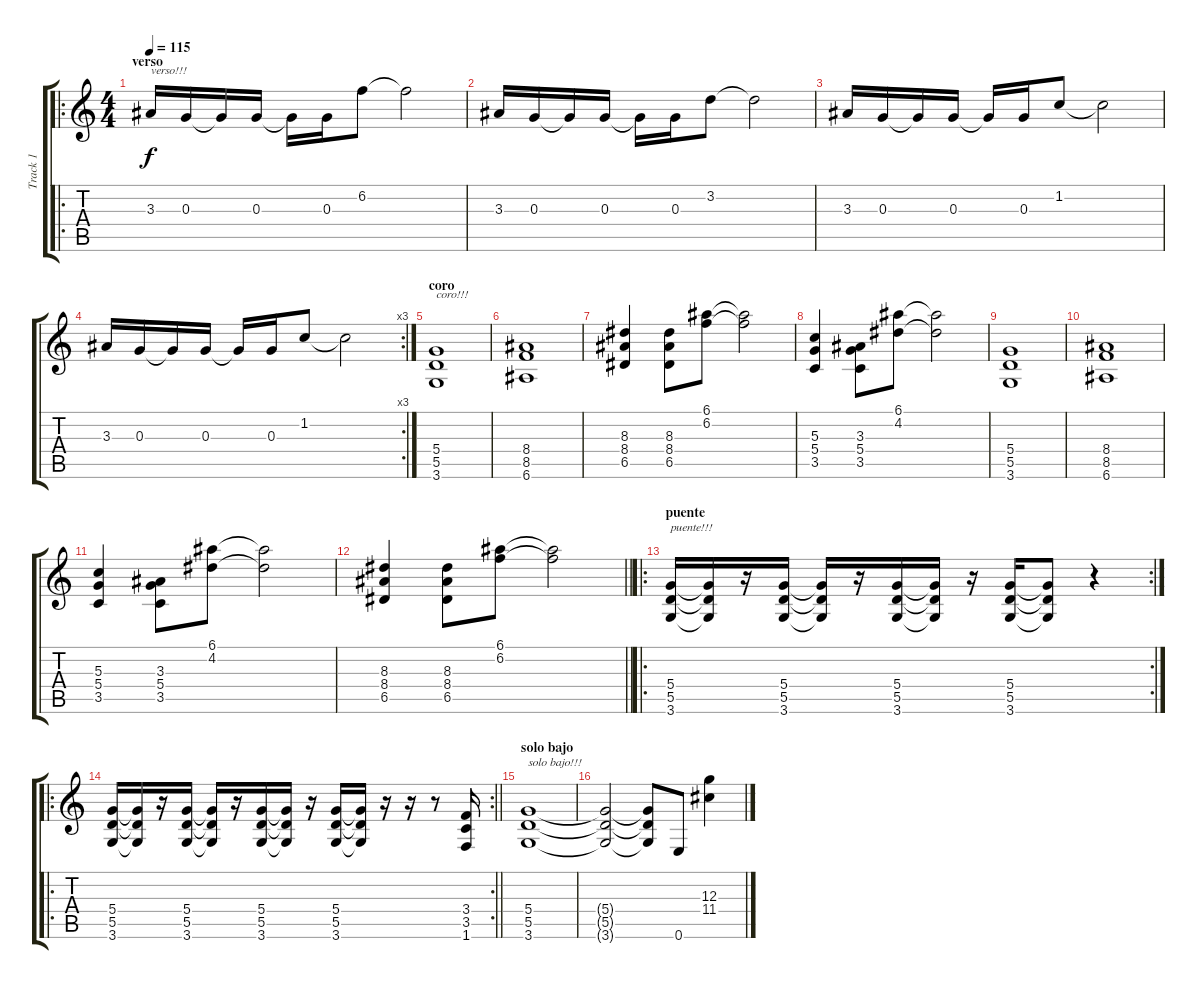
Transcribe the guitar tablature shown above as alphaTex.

\track ("Track 1" "Track 1") {instrument distortionguitar}
\staff {score tabs}
\tuning (E4 B3 G3 D3 A2 E2) {hide}
\ro
\ts (4 4)
\section ("" "verso")
\tempo 115
\clef g2
\ks c
3.3.16{txt "verso!!!" dy f} 0.3.16 0.3{t}.16 0.3.16 0.3{t}.16 0.3.16 6.2.8 6.2{t}.2 |
3.3.16 0.3.16 0.3{t}.16 0.3.16 0.3{t}.16 0.3.16 3.2.8 3.2{t}.2 |
3.3.16 0.3.16 0.3{t}.16 0.3.16 0.3{t}.16 0.3.16 1.2.8 1.2{t}.2 |
\rc 3
3.3.16 0.3.16 0.3{t}.16 0.3.16 0.3{t}.16 0.3.16 1.2.8 1.2{t}.2 |
\section ("" "coro")
(5.4 5.5 3.6).1{txt "coro!!!"} |
(8.4 8.5 6.6).1 |
(8.3 8.4 6.5).4 (8.3 8.4 6.5).8 (6.1 6.2).8 (6.1{t} 6.2{t}).2 |
(5.3 5.4 3.5).4 (3.3 5.4 3.5).8 (6.1 4.2).8 (6.1{t} 4.2{t}).2 |
(5.4 5.5 3.6).1 |
(8.4 8.5 6.6).1 |
(5.3 5.4 3.5).4 (3.3 5.4 3.5).8 (6.1 4.2).8 (6.1{t} 4.2{t}).2 |
\barLineRight lightlight
(8.3 8.4 6.5).4 (8.3 8.4 6.5).8 (6.1 6.2).8 (6.1{t} 6.2{t}).2 |
\ro
\rc 2
\section ("" "puente")
(5.4 5.5 3.6).16{txt "puente!!!"} (5.4{t} 5.5{t} 3.6{t}).16 r.16 (5.4 5.5 3.6).16 (5.4{t} 5.5{t} 3.6{t}).16 r.16 (5.4 5.5 3.6).16 (5.4{t} 5.5{t} 3.6{t}).16 r.16 (5.4 5.5 3.6).16 (5.4{t} 5.5{t} 3.6{t}).8 r.4 |
\ro
\rc 2
\barLineRight lightlight
(5.4 5.5 3.6).16 (5.4{t} 5.5{t} 3.6{t}).16 r.16 (5.4 5.5 3.6).16 (5.4{t} 5.5{t} 3.6{t}).16 r.16 (5.4 5.5 3.6).16 (5.4{t} 5.5{t} 3.6{t}).16 r.16 (5.4 5.5 3.6).16 (5.4{t} 5.5{t} 3.6{t}).16 r.16 r.16 r.8 (3.4 3.5 1.6).16 |
\section ("" "solo bajo")
(5.4 5.5 3.6).1{txt "solo bajo!!!"} |
(5.4{t} 5.5{t} 3.6{t}).2 (5.4{t} 5.5{t} 3.6{t}).8 0.6.8 (12.3 11.4).4
